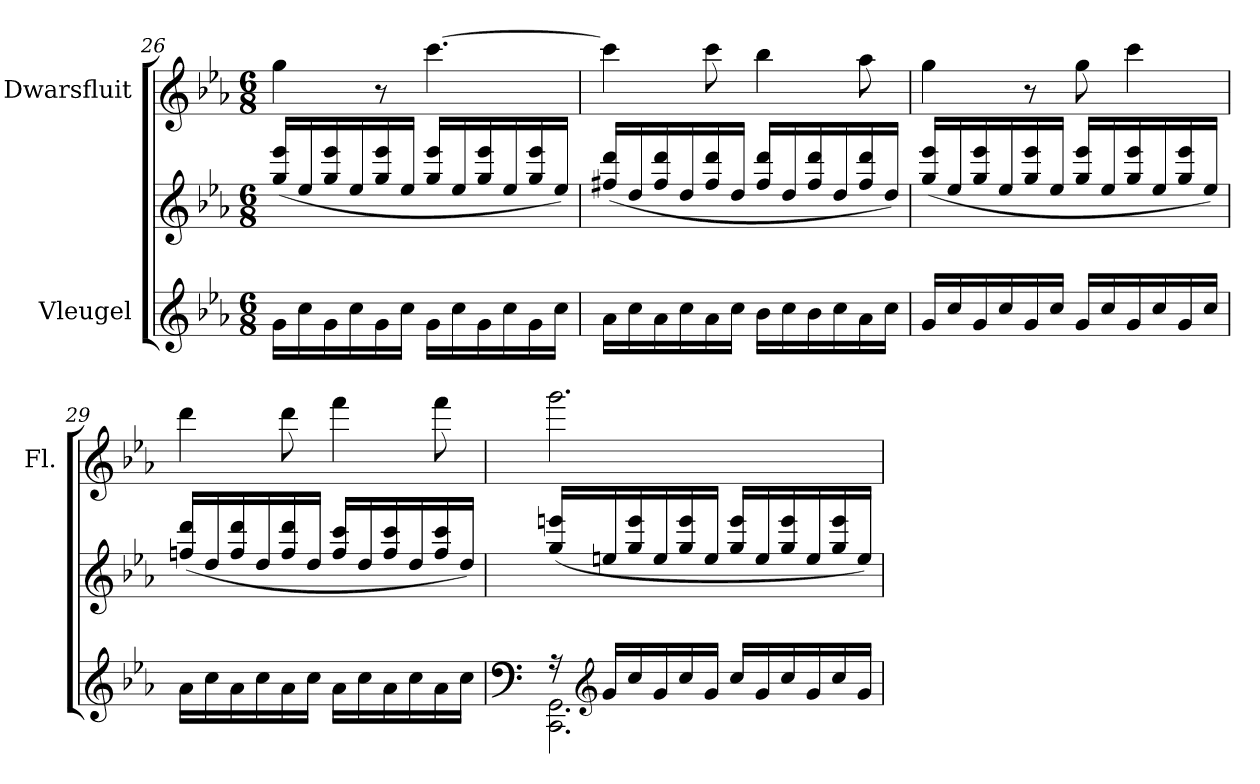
**kern	**kern	**kern
*part2	*part2	*part1
*staff3	*staff2	*staff1
*I"Vleugel	*	*I"Dwarsfluit
*	*	*I'Fl.
*clefG2	*clefG2	*clefG2
*k[b-e-a-]	*k[b-e-a-]	*k[b-e-a-]
*M6/8	*M6/8	*M6/8
=26	=26	=26
16g\LL	(16gg/ 16eee-/LL	4gg\
16cc\	16ee-/	.
16g\	16gg/ 16eee-/	.
16cc\	16ee-/	.
16g\	16gg/ 16eee-/	8r
16cc\JJ	16ee-/JJ	.
16g\LL	16gg/ 16eee-/LL	[4.ccc\
16cc\	16ee-/	.
16g\	16gg/ 16eee-/	.
16cc\	16ee-/	.
16g\	16gg/ 16eee-/	.
16cc\JJ	16ee-/JJ)	.
=27	=27	=27
16a-\LL	(16ff#X/ 16ddd/LL	4ccc\]
16cc\	16dd/	.
16a-\	16ff#/ 16ddd/	.
16cc\	16dd/	.
16a-\	16ff#/ 16ddd/	8ccc\
16cc\JJ	16dd/JJ	.
16b-\LL	16ff#/ 16ddd/LL	4bb-\
16cc\	16dd/	.
16b-\	16ff#/ 16ddd/	.
16cc\	16dd/	.
16a-\	16ff#/ 16ddd/	8aa-\
16cc\JJ	16dd/JJ)	.
!!LO:LB:g=z
=28	=28	=28
16g/LL	(16gg/ 16eee-/LL	4gg\
16cc/	16ee-/	.
16g/	16gg/ 16eee-/	.
16cc/	16ee-/	.
16g/	16gg/ 16eee-/	8r
16cc/JJ	16ee-/JJ	.
16g/LL	16gg/ 16eee-/LL	8gg\
16cc/	16ee-/	.
16g/	16gg/ 16eee-/	4ccc\
16cc/	16ee-/	.
16g/	16gg/ 16eee-/	.
16cc/JJ	16ee-/JJ)	.
=29	=29	=29
16a-\LL	(16ffn/ 16ddd/LL	4ddd\
16cc\	16dd/	.
16a-\	16ff/ 16ddd/	.
16cc\	16dd/	.
16a-\	16ff/ 16ddd/	8ddd\
16cc\JJ	16dd/JJ	.
16a-\LL	16ff/ 16ccc/LL	4fff\
16cc\	16dd/	.
16a-\	16ff/ 16ccc/	.
16cc\	16dd/	.
16a-\	16ff/ 16ccc/	8fff\
16cc\JJ	16dd/JJ)	.
=30	=30	=30
*clefF4	*	*
*^	*	*
16r	2.CC\ 2.GG\	(16gg/ 16eeen/LL	2.ggg\
*clefG2	*	*	*
16g/LL	.	16een/	.
16cc/	.	16gg/ 16eee/	.
16g/	.	16ee/	.
16cc/	.	16gg/ 16eee/	.
16g/JJ	.	16ee/JJ	.
16cc/LL	.	16gg/ 16eee/LL	.
16g/	.	16ee/	.
16cc/	.	16gg/ 16eee/	.
16g/	.	16ee/	.
16cc/	.	16gg/ 16eee/	.
16g/JJ	.	16ee/JJ)	.
*v	*v	*	*
=	=	=
*-	*-	*-
